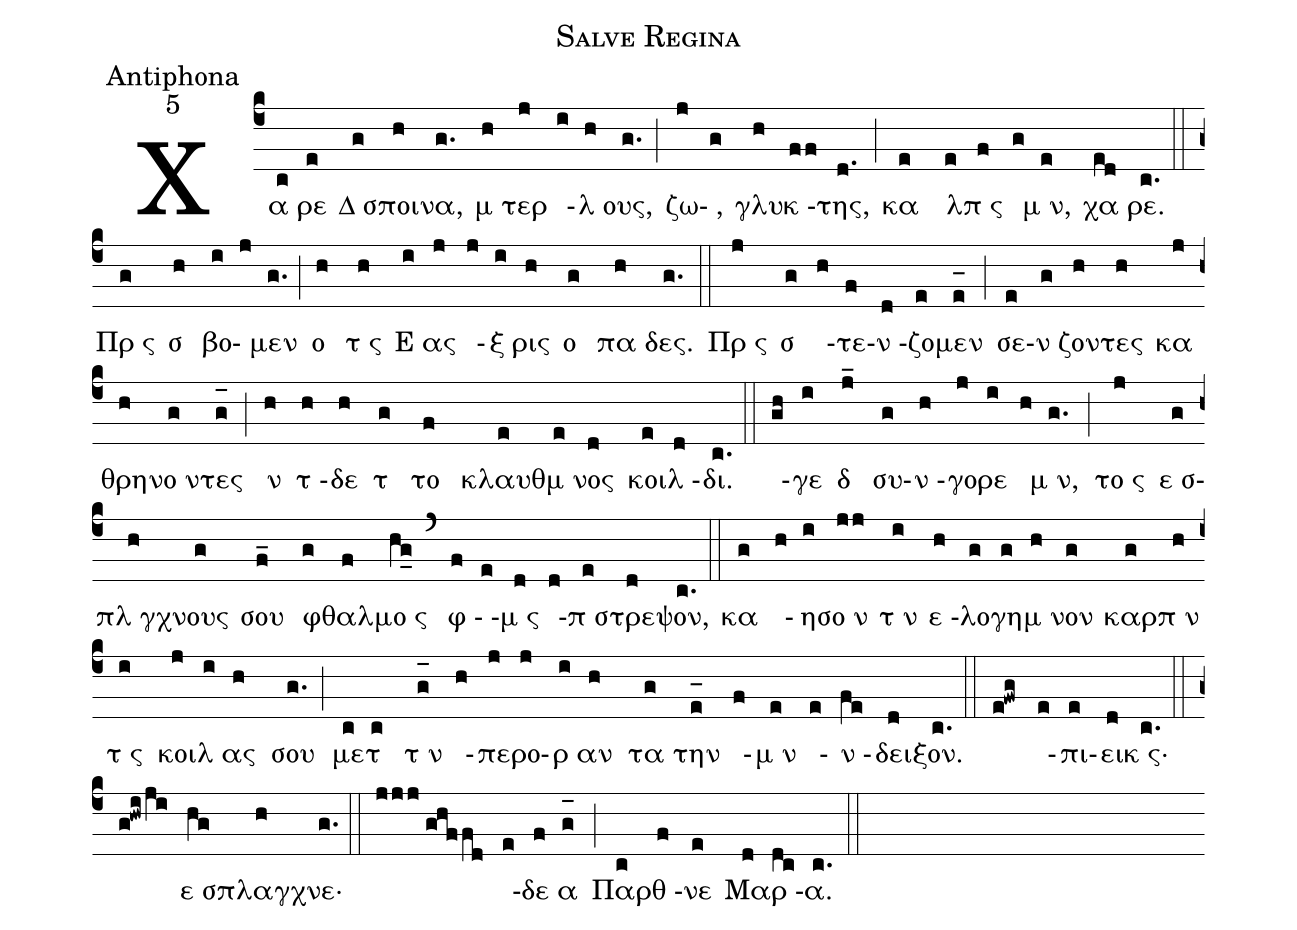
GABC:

name:Salve Regina;
office-part:Antiphona;
mode:5;
%%
(c4)Χαῖ(c)ρε(e) Δέσ(g)ποι(h)να,(g.) μῆ(h)τερ(j) ἐ(i)λέ(h)ους,(g.) (;) ζω(j)ή,(g) γλυ(h)κύ(ff)της,(d.) (;) καὶ(e) ἐλ(e)πὶς(f) ἡ(g)μῶν,(e) χαῖ(ed)ρε.(c.) (::) Πρὸς(g) σὲ(h) βο(i)ῶ(j)μεν(g.) (;) οἱ(h) τῆς(h) Εὔ(i)ας(j) ἐ(j)ξό(i)ρις(h) οἱ(g) παῖ(h)δες.(g.) (::) Πρὸς(j) σὲ(g) ἀ(h)τε(f)νί(d)ζο(e)μεν(e_[oh:h]) (;) σε(e)νά(g)ζον(h)τες(h) καὶ(j) θρη(h)νοῦν(g)τες(g_[oh:h]) (;) ἐν(h) τῇ(h)δε(h) τῇ(g) τοῦ(f) κλαυθ(e)μῶ(e)νος(d) κοι(e)λά(d)δι.(c.) (::) Ἄ(gh)γε(i) δὴ(j_) συ(g)νή(h)γο(j)ρε(i) ἡ(h)μῶν,(g.) (;) τοὺς(j) εὐσ(g)πλάγχ(h)νους(g) σου(f_) ὀφ(g)θαλ(f)μοὺς(hg_[oh:h]) (`) ἐφ᾿(f)ἡ(e)μᾶς(d) ἐ(d)πίσ(e)τρε(d)ψον,(c.) (::) καὶ(g) Ἰ(h)η(i)σοῦν(jj) τὸν(i) εὐ(h)λο(g)γη(g)μέ(h)νον(g) καρ(g)πὸν(h) τῆς(i) κοι(j)λί(i)ας(h) σου(g.) (;) με(c)τὰ(c) τὴν(g_[oh:h]) ὑ(h)πε(j)ρο(j)ρί(i)αν(h) ταύ(g)την(e_[oh:h]) ἡ(f)μῖν(e) ἀ(e)νά(fe)δει(d)ξον.(c.) (::) ὦ(e!fwg) ἐ(e)πι(e)ει(d)κές·(c.) (::) ὦ(g!hwi/ji) εὔσ(hg)πλαγχ(h)νε·(g.) (::) ὦ(jjj//ghffd) ἡ(e)δεῖ(f)α(g_[oh:h]) (;) Παρ(c)θέ(f)νε(e) Μα(d)ρί(dc)α.(c.) (::)
